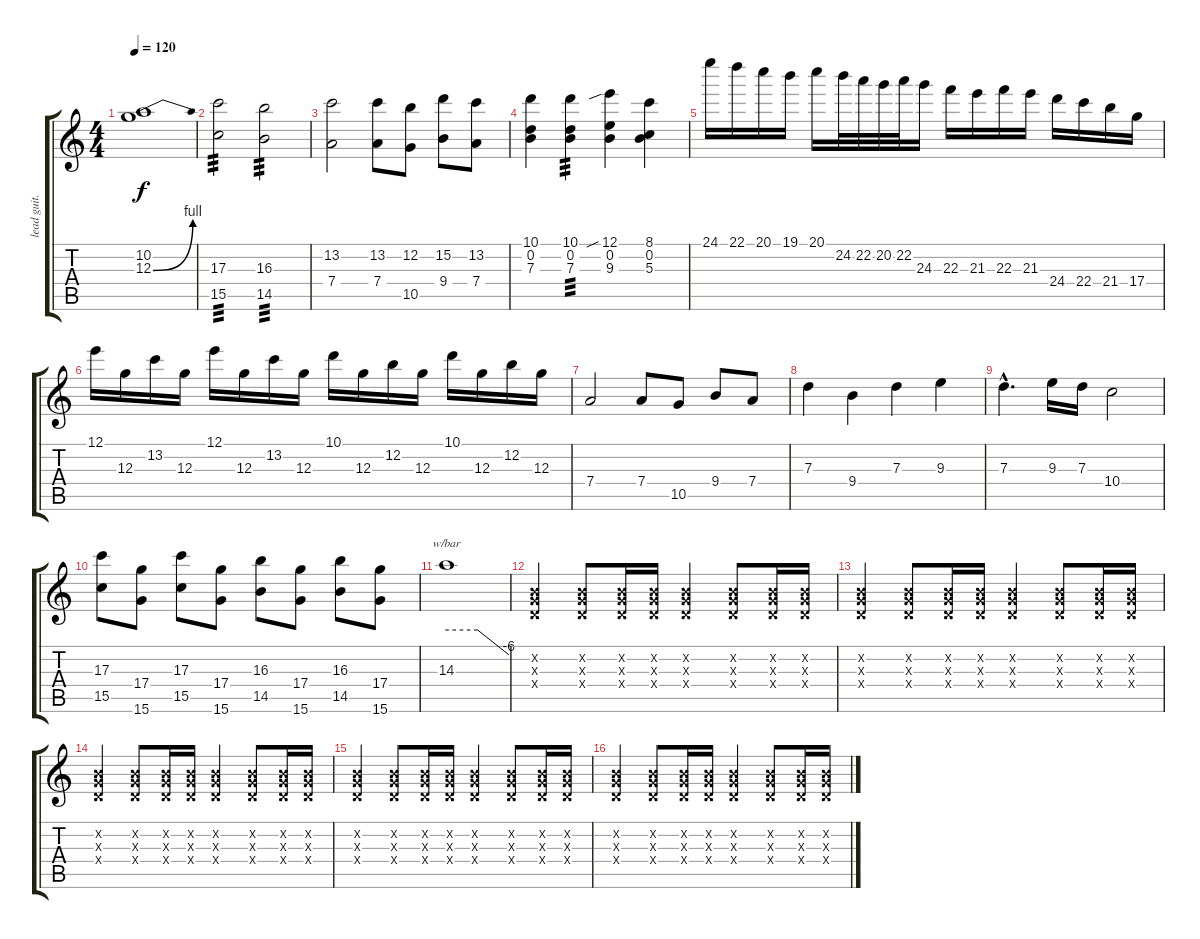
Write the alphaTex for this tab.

\track ("lead guit." "lead guit.") {instrument distortionguitar}
\staff {score tabs}
\tuning (E4 B3 G3 D3 A2 E2) {hide}
\ts (4 4)
\tempo 120
\clef g2
\ks c
(10.2 12.3{be (bend 0 0 60 4)}).1{dy f balance 8} |
(17.3 15.5).2{tp 3} (16.3 14.5).2{tp 3} |
(13.2 7.4).2 (13.2 7.4).8 (12.2 10.5).8 (15.2 9.4).8 (13.2 7.4).8 |
(10.1 0.2 7.3).4 (10.1 0.2 7.3).4{tp 3} (12.1{sib} 0.2 9.3).4 (8.1 0.2 5.3).4 |
24.1.16 22.1.16 20.1.16 19.1.16 20.1.16 24.2.32 22.2.32 20.2.32 22.2.32 24.3.16 22.3.16 21.3.16 22.3.16 21.3.16 24.4.16 22.4.16 21.4.16 17.4.16 |
12.1.16 12.3.16 13.2.16 12.3.16 12.1.16 12.3.16 13.2.16 12.3.16 10.1.16 12.3.16 12.2.16 12.3.16 10.1.16 12.3.16 12.2.16 12.3.16 |
7.4.2 7.4.8 10.5.8 9.4.8 7.4.8 |
7.3.4 9.4.4 7.3.4 9.3.4 |
7.3{hac}.4{d} 9.3.16 7.3.16 10.4.2 |
(17.3 15.5).8{balance 0} (17.4 15.6).8{balance 8} (17.3 15.5).8{balance 16} (17.4 15.6).8{balance 8} (16.3 14.5).8{balance 0} (17.4 15.6).8{balance 8} (16.3 14.5).8{balance 16} (17.4 15.6).8{balance 8} |
14.3.1{tbe (custom default 0 0 30 0 60 -24)} |
(0.2{x} 0.3{x} 0.4{x}).4 (0.2{x} 0.3{x} 0.4{x}).8 (0.2{x} 0.3{x} 0.4{x}).16 (0.2{x} 0.3{x} 0.4{x}).16 (0.2{x} 0.3{x} 0.4{x}).4 (0.2{x} 0.3{x} 0.4{x}).8 (0.2{x} 0.3{x} 0.4{x}).16 (0.2{x} 0.3{x} 0.4{x}).16 |
(0.2{x} 0.3{x} 0.4{x}).4 (0.2{x} 0.3{x} 0.4{x}).8 (0.2{x} 0.3{x} 0.4{x}).16 (0.2{x} 0.3{x} 0.4{x}).16 (0.2{x} 0.3{x} 0.4{x}).4 (0.2{x} 0.3{x} 0.4{x}).8 (0.2{x} 0.3{x} 0.4{x}).16 (0.2{x} 0.3{x} 0.4{x}).16 |
(0.2{x} 0.3{x} 0.4{x}).4 (0.2{x} 0.3{x} 0.4{x}).8 (0.2{x} 0.3{x} 0.4{x}).16 (0.2{x} 0.3{x} 0.4{x}).16 (0.2{x} 0.3{x} 0.4{x}).4 (0.2{x} 0.3{x} 0.4{x}).8 (0.2{x} 0.3{x} 0.4{x}).16 (0.2{x} 0.3{x} 0.4{x}).16 |
(0.2{x} 0.3{x} 0.4{x}).4 (0.2{x} 0.3{x} 0.4{x}).8 (0.2{x} 0.3{x} 0.4{x}).16 (0.2{x} 0.3{x} 0.4{x}).16 (0.2{x} 0.3{x} 0.4{x}).4 (0.2{x} 0.3{x} 0.4{x}).8 (0.2{x} 0.3{x} 0.4{x}).16 (0.2{x} 0.3{x} 0.4{x}).16 |
(0.2{x} 0.3{x} 0.4{x}).4 (0.2{x} 0.3{x} 0.4{x}).8 (0.2{x} 0.3{x} 0.4{x}).16 (0.2{x} 0.3{x} 0.4{x}).16 (0.2{x} 0.3{x} 0.4{x}).4 (0.2{x} 0.3{x} 0.4{x}).8 (0.2{x} 0.3{x} 0.4{x}).16 (0.2{x} 0.3{x} 0.4{x}).16
